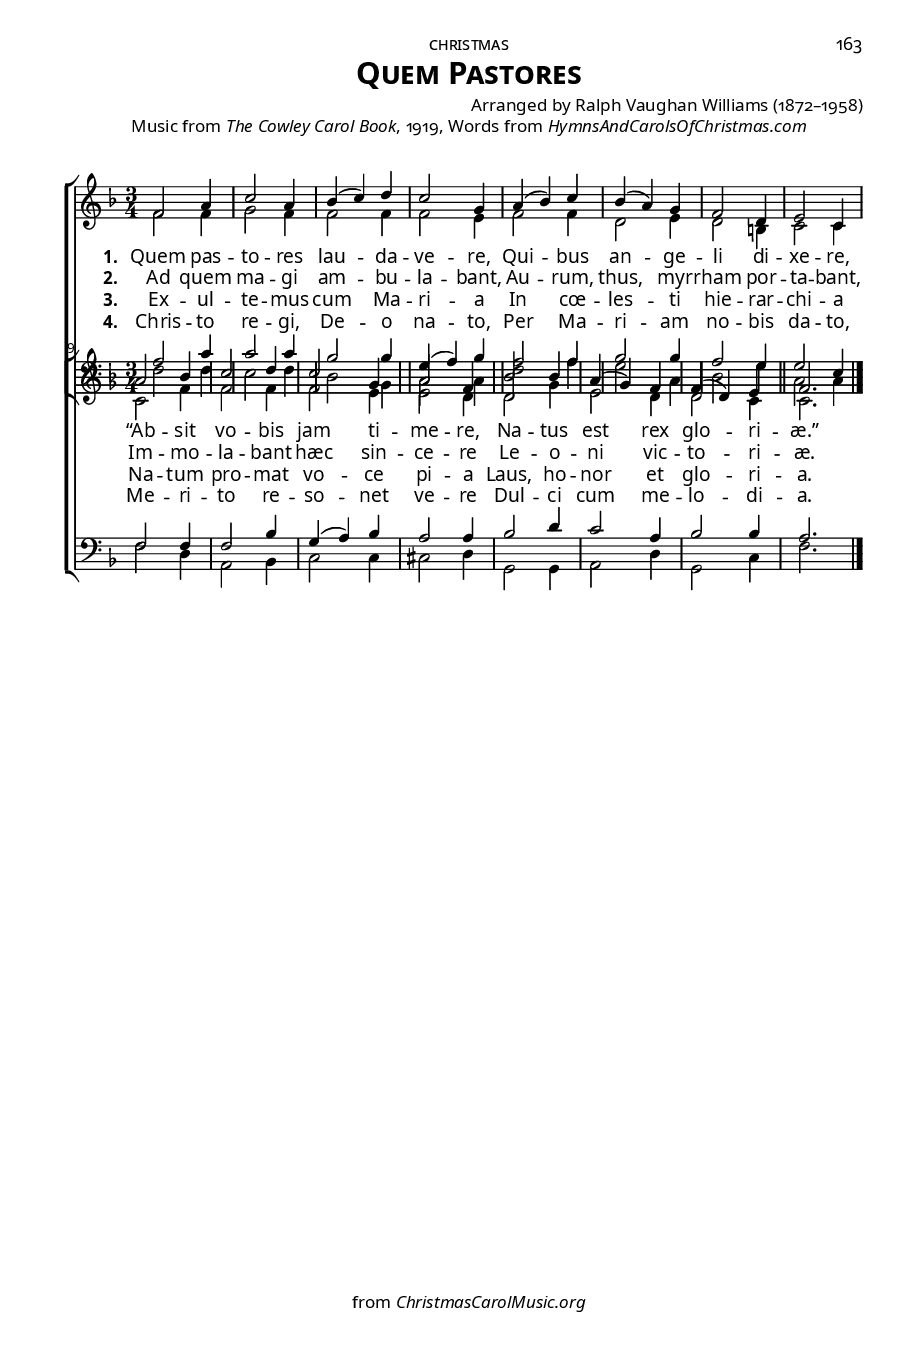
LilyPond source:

\version "2.14.2"
\include "util.ly"
\header {
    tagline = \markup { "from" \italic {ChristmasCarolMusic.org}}

    title = \markup{\override #'(font-name . "Garamond Premier Pro Semibold"){ \abs-fontsize #15 \smallCapsOldStyle"Quem Pastores"}}
%    poet = \markup\oldStyleNum"Anonymous, 14th Century"
%    composer = \markup\oldStyleNum"14th Century German"
    composer = \markup\oldStyleNum"Arranged by Ralph Vaughan Williams (1872–1958)"
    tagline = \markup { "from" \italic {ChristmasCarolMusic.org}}
  }
\paper {
  print-all-headers = ##f
  paper-height = 9\in
  paper-width = 6\in
  indent = 0\in
  %system-system-spacing = #'((basic-distance . 10) (padding . 0))
  system-system-spacing =
    #'((basic-distance . 0)
       (minimum-distance . 0)
       (padding . -15)
       (stretchability . 100))
  score-markup-spacing =
    #'((basic-distance . 0)
       (minimum-distance . 0)
       (padding . 0)
       (stretchability . 0))
  ragged-last-bottom = ##t
  ragged-bottom = ##f
  two-sided = ##t
  inner-margin = 0.5\in
  outer-margin = 0.25\in
  top-margin = 0.25\in
  bottom-margin = 0.25\in
  first-page-number = #163
  print-first-page-number = ##t
  headerLine = \markup{\override #'(font-name . "Garamond Premier Pro") \smallCapsOldStyle"christmas"}
  oddHeaderMarkup = \markup\fill-line{
     \override #'(font-name . "Garamond Premier Pro")\abs-fontsize #8.5
     \combine 
        \fill-line{"" \on-the-fly #print-page-number-check-first
        \oldStylePageNum""
        }
        \fill-line{\headerLine}
  }
  evenHeaderMarkup = \markup {
     \override #'(font-name . "Garamond Premier Pro")\abs-fontsize #8.5
     \combine
        \on-the-fly #print-page-number-check-first
        \oldStylePageNum""
        \fill-line{\headerLine}
  }
}
#(set-global-staff-size 15) \paper{ #(define fonts (make-pango-font-tree "GoudyOlSt BT" "Garamond Premier Pro" "Garamond Premier Pro" (/ 15 20))) }

\markup \fill-line {\center-column{
  \concat{ "Music from " \italic "The Cowley Carol Book" \oldStyleNum", 1919, Words from " \italic "HymnsAndCarolsOfChristmas.com"}}}
\markup\vspace#1



















global = {
  \key f \major
  \time 3/4
  \autoBeamOff
  \override DynamicLineSpanner #'staff-padding = #0.0
  \override DynamicLineSpanner #'Y-extent = #'(-1 . 1)
}

sopMusic = \relative c' {
  f2 a4 |
  c2 a4 |
  bes( c) d |
  c2 g4 |
  a( bes) c |
  
  bes( a) g |
  f2 d4 |
  e2 c4 |
  a'2 bes4 |
  c2 d4 |
  
  c2 g4 |
  a2 f4 |
  bes2 bes4 |
  a( g) f |
  f( d) e |
  f2. \bar "|."
}
sopWords = \lyricmode {
  
}

altoMusic = \relative c' {
  f2 f4 |
  g2 f4 |
  f2 f4 |
  f2 e4 |
  f2 f4 |
  
  d2 e4 |
  d2 b4 |
  c2 c4 |
  c2 f4 |
  f2 f4 |
  
  f2 e4 |
  e2 d4 |
  d2 g4 |
  e2 d4 |
  d2 c4 |
  c2. \bar "|."
}
altoWords = \lyricmode {
  \dropLyricsIX
  \set stanza = #"1. "
  Quem pas -- to -- res lau -- da -- ve -- re,
  Qui -- bus an -- ge -- li di -- xe -- re,
  “Ab -- sit vo -- bis jam ti -- me -- re,
  Na -- tus est rex glo -- ri -- æ.”
}
altoWordsII = \lyricmode {
  \dropLyricsIX
%\markup\italic
  \set stanza = #"2. "
  Ad quem ma -- gi am -- bu -- la -- bant,
  Au -- rum, thus, myr -- rham por -- ta -- bant,
  Im -- mo -- la -- bant hæc sin -- ce -- re
  Le -- o -- ni vic -- to -- ri -- æ.
}
altoWordsIII = \lyricmode {
  \dropLyricsIX
  \set stanza = #"3. "
  Ex -- ul -- te -- mus cum Ma -- ri -- a
  In cœ -- les -- ti hie -- rar -- chi -- a
  Na -- tum pro -- mat vo -- ce pi -- a
  Laus, ho -- nor et glo -- ri -- a.
}
altoWordsIV = \lyricmode {
  \dropLyricsIX
  \set stanza = #"4. "
  Chris -- to re -- gi, De -- o na -- to,
  Per Ma -- ri -- am no -- bis da -- to,
  Me -- ri -- to re -- so -- net ve -- re
  Dul -- ci cum me -- lo -- di -- a.
}
altoWordsV = \lyricmode {
  \set stanza = #"5. "
  \set ignoreMelismata = ##t
}
altoWordsVI = \lyricmode {
  \set stanza = #"6. "
  \set ignoreMelismata = ##t
}
tenorMusic = \relative c' {
  a2 c4 |
  c2 c4 |
  bes2 bes4 |
  g( a) bes |
  a2 a4 |
  
  bes2 bes4 |
  a2 g4 |
  g2 e4 |
  f2 f4 |
  f2 bes4 |
  
  g( a) bes |
  a2 a4 |
  bes2 d4 |
  c2 a4 |
  bes2 bes4 |
  a2. \bar "|."
}
tenorWords = \lyricmode {

}

bassMusic = \relative c {
  f2 f4 |
  e2 f4 |
  d2 bes4 |
  c2 c4 |
  f2 a4 |
  
  g2 c,4 |
  d2 g4 |
  c,2 c4 |
  f2 d4 |
  a2 bes4 |
  
  c2 c4 |
  cis2 d4 |
  g,2 g4 |
  a2 d4 |
  g,2 c4 |
  f2. \bar "|."
}
bassWords = \lyricmode {

}

pianoRH = \relative c' {
  
}
pianoLH = \relative c' {
  
}

\score {
  <<
   \new ChoirStaff <<
    \new Staff = women <<
      \new Voice = "sopranos" { \voiceOne << \global \sopMusic >> }
      \new Voice = "altos" { \voiceTwo << \global \altoMusic >> }
    >>
    \new Lyrics \with { alignAboveContext = #"women" \override VerticalAxisGroup #'nonstaff-relatedstaff-spacing = #'((basic-distance . 1))} \lyricsto "sopranos" \sopWords
    \new Lyrics = "altosVI"  \with { alignBelowContext = #"women" } \lyricsto "altos" \altoWordsVI
    \new Lyrics = "altosV"  \with { alignBelowContext = #"women" } \lyricsto "altos" \altoWordsV
    \new Lyrics = "altosIV"  \with { alignBelowContext = #"women" } \lyricsto "altos" \altoWordsIV
    \new Lyrics = "altosIII"  \with { alignBelowContext = #"women" } \lyricsto "altos" \altoWordsIII
    \new Lyrics = "altosII"  \with { alignBelowContext = #"women" } \lyricsto "altos" \altoWordsII
    \new Lyrics = "altos"  \with { alignBelowContext = #"women" \override VerticalAxisGroup #'nonstaff-relatedstaff-spacing = #'((padding . -0.5)) } \lyricsto "altos" \altoWords
   \new Staff = men <<
      \clef bass
      \new Voice = "tenors" { \voiceOne << \global \tenorMusic >> }
      \new Voice = "basses" { \voiceTwo << \global \bassMusic >> }
    >>
    \new Lyrics \with { alignAboveContext = #"men" \override VerticalAxisGroup #'nonstaff-relatedstaff-spacing = #'((basic-distance . 1)) } \lyricsto "tenors" \tenorWords
    \new Lyrics \with { alignBelowContext = #"men" \override VerticalAxisGroup #'nonstaff-relatedstaff-spacing = #'((basic-distance . 1)) } \lyricsto "basses" \bassWords
  >>
%    \new PianoStaff << \new Staff { \new Voice { \pianoRH } } \new Staff { \clef "bass" \pianoLH } >>
  >>
  \layout {
    \context {
      \Score
      %\override SpacingSpanner #'base-shortest-duration = #(ly:make-moment 1 8)
      %\override SpacingSpanner #'common-shortest-duration = #(ly:make-moment 1 4)
    }
    \context {
      % Remove all empty staves
      % \Staff \RemoveEmptyStaves \override VerticalAxisGroup #'remove-first = ##t
    }
  }
  
  \midi {
    \tempo 4 = 90
    \set Staff.midiInstrument = "flute"
  
    \context {
      \Voice
      \remove "Dynamic_performer"
    }
  }
}
